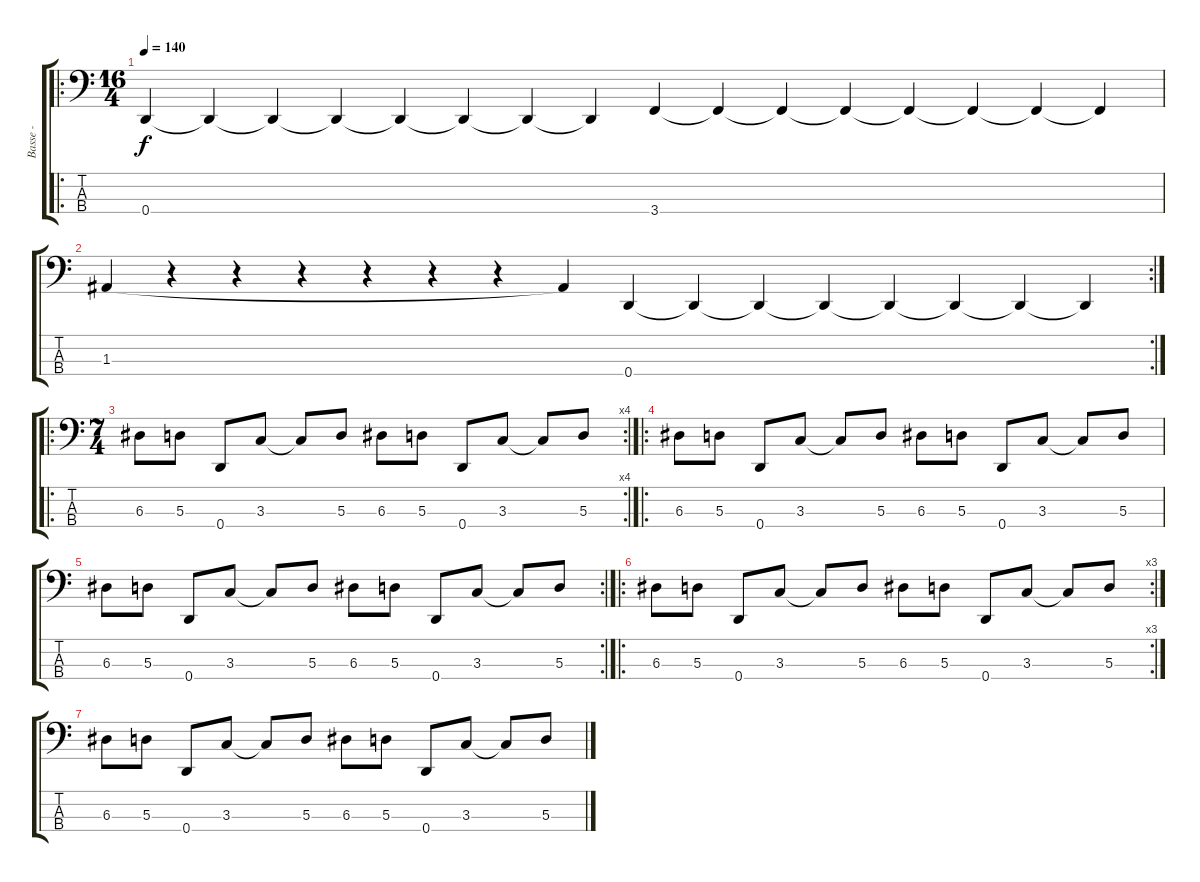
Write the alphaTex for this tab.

\track ("Basse - " "Basse - ") {instrument electricbassfinger}
\staff {score tabs}
\tuning (G2 D2 A1 D1) {hide}
\ro
\ts (16 4)
\tempo 140
\clef f4
\ks c
0.4.4{dy f} 0.4{t}.4 0.4{t}.4 0.4{t}.4 0.4{t}.4 0.4{t}.4 0.4{t}.4 0.4{t}.4 3.4.4 3.4{t}.4 3.4{t}.4 3.4{t}.4 3.4{t}.4 3.4{t}.4 3.4{t}.4 3.4{t}.4 |
\rc 2
1.3.4 r.4 r.4 r.4 r.4 r.4 r.4 1.3{t}.4 0.4.4 0.4{t}.4 0.4{t}.4 0.4{t}.4 0.4{t}.4 0.4{t}.4 0.4{t}.4 0.4{t}.4 |
\ro
\rc 4
\ts (7 4)
6.3.8 5.3.8 0.4.8 3.3.8 3.3{t}.8 5.3.8 6.3.8 5.3.8 0.4.8 3.3.8 3.3{t}.8 5.3.8 |
\ro
6.3.8 5.3.8 0.4.8 3.3.8 3.3{t}.8 5.3.8 6.3.8 5.3.8 0.4.8 3.3.8 3.3{t}.8 5.3.8 |
\rc 2
6.3.8 5.3.8 0.4.8 3.3.8 3.3{t}.8 5.3.8 6.3.8 5.3.8 0.4.8 3.3.8 3.3{t}.8 5.3.8 |
\ro
\rc 3
6.3.8 5.3.8 0.4.8 3.3.8 3.3{t}.8 5.3.8 6.3.8 5.3.8 0.4.8 3.3.8 3.3{t}.8 5.3.8 |
6.3.8 5.3.8 0.4.8 3.3.8 3.3{t}.8 5.3.8 6.3.8 5.3.8 0.4.8 3.3.8 3.3{t}.8 5.3.8
